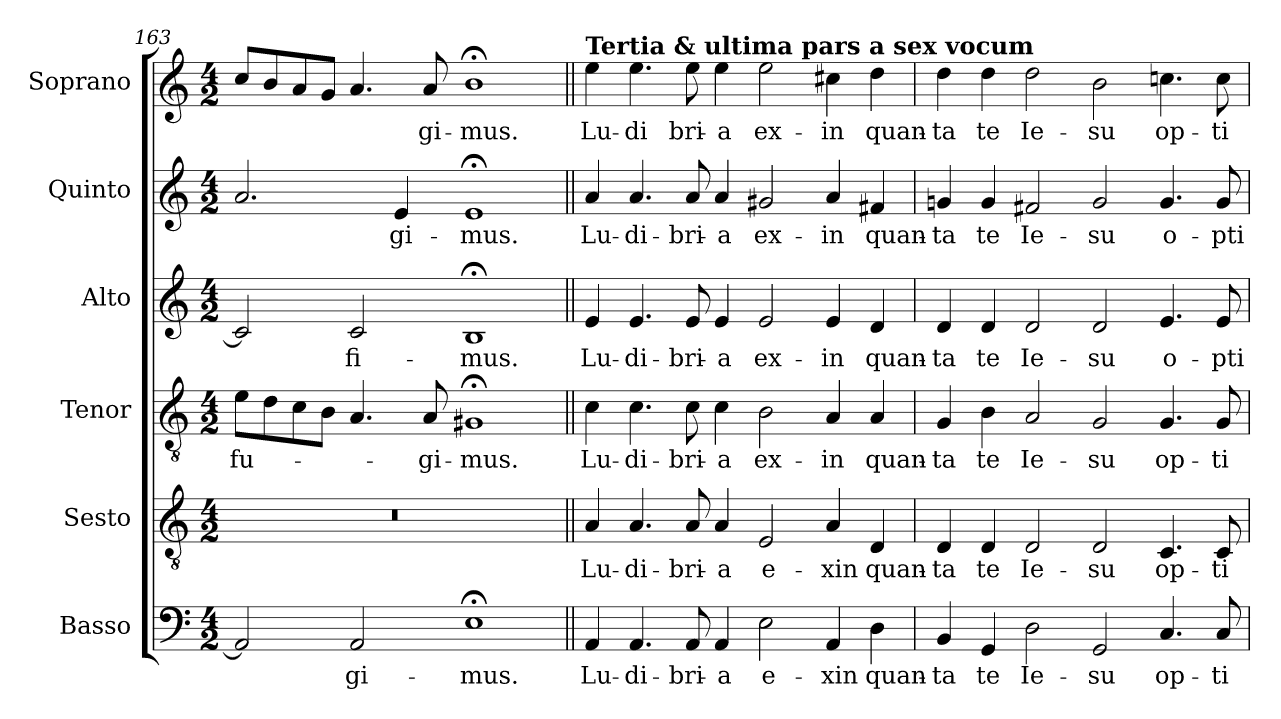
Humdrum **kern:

**kern	**text	**kern	**text	**kern	**text	**kern	**text	**kern	**text	**kern	**text
*part6	*part6	*part5	*part5	*part4	*part4	*part3	*part3	*part2	*part2	*part1	*part1
*staff6	*staff6	*staff5	*staff5	*staff4	*staff4	*staff3	*staff3	*staff2	*staff2	*staff1	*staff1
*I"Basso	*	*I"Sesto	*	*I"Tenor	*	*I"Alto	*	*I"Quinto	*	*I"Soprano	*
*I'B.	*	*I'Ss.	*	*I'T.	*	*I'A.	*	*I'Q.	*	*I'S.	*
*clefF4	*	*clefGv2	*	*clefGv2	*	*clefG2	*	*clefG2	*	*clefG2	*
*	*	*ITrd7c12	*	*ITrd7c12	*	*	*	*	*	*	*
*k[]	*	*k[]	*	*k[]	*	*k[]	*	*k[]	*	*k[]	*
*C:	*	*C:	*	*C:	*	*C:	*	*C:	*	*C:	*
*M4/2	*	*M4/2	*	*M4/2	*	*M4/2	*	*M4/2	*	*M4/2	*
=163	=163	=163	=163	=163	=163	=163	=163	=163	=163	=163	=163
!	!	!LO:N:vis=1	!	!	!	!	!	!	!	!	!
!	!	!	!	!	!LO:LY:b:color=#000000	!	!	!	!	!	!
2AAi/]	.	0r	.	8Ei\L	fu-	2ci/]	.	2.ai/	.	8cci/L	.
.	.	.	.	8Di\	.	.	.	.	.	8bi/	.
.	.	.	.	8Ci\	.	.	.	.	.	8ai/	.
.	.	.	.	8BBi\J	.	.	.	.	.	8gi/J	.
!	!LO:LY:b:color=#000000	!	!	!	!	!	!	!	!	!	!
!	!	!	!	!	!	!	!LO:LY:b:color=#000000	!	!	!	!
2AAi/	-gi-	.	.	4.AAi/	.	2ci/	-fi-	.	.	4.ai/	.
!	!	!	!	!	!	!	!	!	!LO:LY:b:color=#000000	!	!
.	.	.	.	.	.	.	.	4ei/	-gi-	.	.
!	!	!	!	!	!LO:LY:b:color=#000000	!	!	!	!	!	!
!	!	!	!	!	!	!	!	!	!	!	!LO:LY:b:color=#000000
.	.	.	.	8AAi/	-gi-	.	.	.	.	8ai/	-gi-
!	!LO:LY:b:color=#000000	!	!	!	!	!	!	!	!	!	!
!	!	!	!	!	!LO:LY:b:color=#000000	!	!	!	!	!	!
!	!	!	!	!	!	!	!LO:LY:b:color=#000000	!	!	!	!
!	!	!	!	!	!	!	!	!	!LO:LY:b:color=#000000	!	!
!	!	!	!	!	!	!	!	!	!	!	!LO:LY:b:color=#000000
1E;i	-mus.	.	.	1GG#X;i	-mus.	1B;i	-mus.	1e;i	-mus.	1b;i	-mus.
!!LO:PB:g=z
=164||	=164||	=164||	=164||	=164||	=164||	=164||	=164||	=164||	=164||	=164||	=164||
!	!LO:LY:b:color=#000000	!	!	!	!	!	!	!	!	!	!
!	!	!	!LO:LY:b:color=#000000	!	!	!	!	!	!	!	!
!	!	!	!	!	!LO:LY:b:color=#000000	!	!	!	!	!	!
!	!	!	!	!	!	!	!LO:LY:b:color=#000000	!	!	!	!
!	!	!	!	!	!	!	!	!	!LO:LY:b:color=#000000	!	!
!	!	!	!	!	!	!	!	!	!	!LO:TX:a:B:t=Tertia & ultima pars a sex vocum	!
!	!	!	!	!	!	!	!	!	!	!	!LO:LY:b:color=#000000
4AAi/	Lu-	4AAi/	Lu-	4Ci\	Lu-	4ei/	Lu-	4ai/	Lu-	4eei\	Lu-
!	!LO:LY:b:color=#000000	!	!	!	!	!	!	!	!	!	!
!	!	!	!LO:LY:b:color=#000000	!	!	!	!	!	!	!	!
!	!	!	!	!	!LO:LY:b:color=#000000	!	!	!	!	!	!
!	!	!	!	!	!	!	!LO:LY:b:color=#000000	!	!	!	!
!	!	!	!	!	!	!	!	!	!LO:LY:b:color=#000000	!	!
!	!	!	!	!	!	!	!	!	!	!	!LO:LY:b:color=#000000
4.AAi/	-di-	4.AAi/	-di-	4.Ci\	-di-	4.ei/	-di-	4.ai/	-di-	4.eei\	-di
!	!LO:LY:b:color=#000000	!	!	!	!	!	!	!	!	!	!
!	!	!	!LO:LY:b:color=#000000	!	!	!	!	!	!	!	!
!	!	!	!	!	!LO:LY:b:color=#000000	!	!	!	!	!	!
!	!	!	!	!	!	!	!LO:LY:b:color=#000000	!	!	!	!
!	!	!	!	!	!	!	!	!	!LO:LY:b:color=#000000	!	!
!	!	!	!	!	!	!	!	!	!	!	!LO:LY:b:color=#000000
8AAi/	-bri-	8AAi/	-bri-	8Ci\	-bri-	8ei/	-bri-	8ai/	-bri-	8eei\	bri-
!	!LO:LY:b:color=#000000	!	!	!	!	!	!	!	!	!	!
!	!	!	!LO:LY:b:color=#000000	!	!	!	!	!	!	!	!
!	!	!	!	!	!LO:LY:b:color=#000000	!	!	!	!	!	!
!	!	!	!	!	!	!	!LO:LY:b:color=#000000	!	!	!	!
!	!	!	!	!	!	!	!	!	!LO:LY:b:color=#000000	!	!
!	!	!	!	!	!	!	!	!	!	!	!LO:LY:b:color=#000000
4AAi/	-a	4AAi/	-a	4Ci\	-a	4ei/	-a	4ai/	-a	4eei\	-a
!	!LO:LY:b:color=#000000	!	!	!	!	!	!	!	!	!	!
!	!	!	!LO:LY:b:color=#000000	!	!	!	!	!	!	!	!
!	!	!	!	!	!LO:LY:b:color=#000000	!	!	!	!	!	!
!	!	!	!	!	!	!	!LO:LY:b:color=#000000	!	!	!	!
!	!	!	!	!	!	!	!	!	!LO:LY:b:color=#000000	!	!
!	!	!	!	!	!	!	!	!	!	!	!LO:LY:b:color=#000000
2Ei\	e-	2EEi/	e-	2BBi\	ex-	2ei/	ex-	2g#Xi/	ex-	2eei\	ex-
!	!LO:LY:b:color=#000000	!	!	!	!	!	!	!	!	!	!
!	!	!	!LO:LY:b:color=#000000	!	!	!	!	!	!	!	!
!	!	!	!	!	!LO:LY:b:color=#000000	!	!	!	!	!	!
!	!	!	!	!	!	!	!LO:LY:b:color=#000000	!	!	!	!
!	!	!	!	!	!	!	!	!	!LO:LY:b:color=#000000	!	!
!	!	!	!	!	!	!	!	!	!	!	!LO:LY:b:color=#000000
4AAi/	-xin	4AAi/	-xin	4AAi/	-in	4ei/	-in	4ai/	-in	4cc#Xi\	-in
!	!LO:LY:b:color=#000000	!	!	!	!	!	!	!	!	!	!
!	!	!	!LO:LY:b:color=#000000	!	!	!	!	!	!	!	!
!	!	!	!	!	!LO:LY:b:color=#000000	!	!	!	!	!	!
!	!	!	!	!	!	!	!LO:LY:b:color=#000000	!	!	!	!
!	!	!	!	!	!	!	!	!	!LO:LY:b:color=#000000	!	!
!	!	!	!	!	!	!	!	!	!	!	!LO:LY:b:color=#000000
4Di\	quan-	4DDi/	quan-	4AAi/	quan-	4di/	quan-	4f#Xi/	quan-	4ddi\	quan-
=165	=165	=165	=165	=165	=165	=165	=165	=165	=165	=165	=165
!	!LO:LY:b:color=#000000	!	!	!	!	!	!	!	!	!	!
!	!	!	!LO:LY:b:color=#000000	!	!	!	!	!	!	!	!
!	!	!	!	!	!LO:LY:b:color=#000000	!	!	!	!	!	!
!	!	!	!	!	!	!	!LO:LY:b:color=#000000	!	!	!	!
!	!	!	!	!	!	!	!	!	!LO:LY:b:color=#000000	!	!
!	!	!	!	!	!	!	!	!	!	!	!LO:LY:b:color=#000000
4BBi/	-ta	4DDi/	-ta	4GGi/	-ta	4di/	-ta	4gni/	-ta	4ddi\	-ta
!	!LO:LY:b:color=#000000	!	!	!	!	!	!	!	!	!	!
!	!	!	!LO:LY:b:color=#000000	!	!	!	!	!	!	!	!
!	!	!	!	!	!LO:LY:b:color=#000000	!	!	!	!	!	!
!	!	!	!	!	!	!	!LO:LY:b:color=#000000	!	!	!	!
!	!	!	!	!	!	!	!	!	!LO:LY:b:color=#000000	!	!
!	!	!	!	!	!	!	!	!	!	!	!LO:LY:b:color=#000000
4GGi/	te	4DDi/	te	4BBi\	te	4di/	te	4gi/	te	4ddi\	te
!	!LO:LY:b:color=#000000	!	!	!	!	!	!	!	!	!	!
!	!	!	!LO:LY:b:color=#000000	!	!	!	!	!	!	!	!
!	!	!	!	!	!LO:LY:b:color=#000000	!	!	!	!	!	!
!	!	!	!	!	!	!	!LO:LY:b:color=#000000	!	!	!	!
!	!	!	!	!	!	!	!	!	!LO:LY:b:color=#000000	!	!
!	!	!	!	!	!	!	!	!	!	!	!LO:LY:b:color=#000000
2Di\	Ie-	2DDi/	Ie-	2AAi/	Ie-	2di/	Ie-	2f#Xi/	Ie-	2ddi\	Ie-
!	!LO:LY:b:color=#000000	!	!	!	!	!	!	!	!	!	!
!	!	!	!LO:LY:b:color=#000000	!	!	!	!	!	!	!	!
!	!	!	!	!	!LO:LY:b:color=#000000	!	!	!	!	!	!
!	!	!	!	!	!	!	!LO:LY:b:color=#000000	!	!	!	!
!	!	!	!	!	!	!	!	!	!LO:LY:b:color=#000000	!	!
!	!	!	!	!	!	!	!	!	!	!	!LO:LY:b:color=#000000
2GGi/	-su	2DDi/	-su	2GGi/	-su	2di/	-su	2gi/	-su	2bi\	-su
!	!LO:LY:b:color=#000000	!	!	!	!	!	!	!	!	!	!
!	!	!	!LO:LY:b:color=#000000	!	!	!	!	!	!	!	!
!	!	!	!	!	!LO:LY:b:color=#000000	!	!	!	!	!	!
!	!	!	!	!	!	!	!LO:LY:b:color=#000000	!	!	!	!
!	!	!	!	!	!	!	!	!	!LO:LY:b:color=#000000	!	!
!	!	!	!	!	!	!	!	!	!	!	!LO:LY:b:color=#000000
4.Ci/	op-	4.CCi/	op-	4.GGi/	op-	4.ei/	o-	4.gi/	o-	4.ccni\	op-
!	!LO:LY:b:color=#000000	!	!	!	!	!	!	!	!	!	!
!	!	!	!LO:LY:b:color=#000000	!	!	!	!	!	!	!	!
!	!	!	!	!	!LO:LY:b:color=#000000	!	!	!	!	!	!
!	!	!	!	!	!	!	!LO:LY:b:color=#000000	!	!	!	!
!	!	!	!	!	!	!	!	!	!LO:LY:b:color=#000000	!	!
!	!	!	!	!	!	!	!	!	!	!	!LO:LY:b:color=#000000
8Ci/	-ti-	8CCi/	-ti-	8GGi/	-ti-	8ei/	-pti-	8gi/	-pti-	8cci\	-ti-
=	=	=	=	=	=	=	=	=	=	=	=
*-	*-	*-	*-	*-	*-	*-	*-	*-	*-	*-	*-
